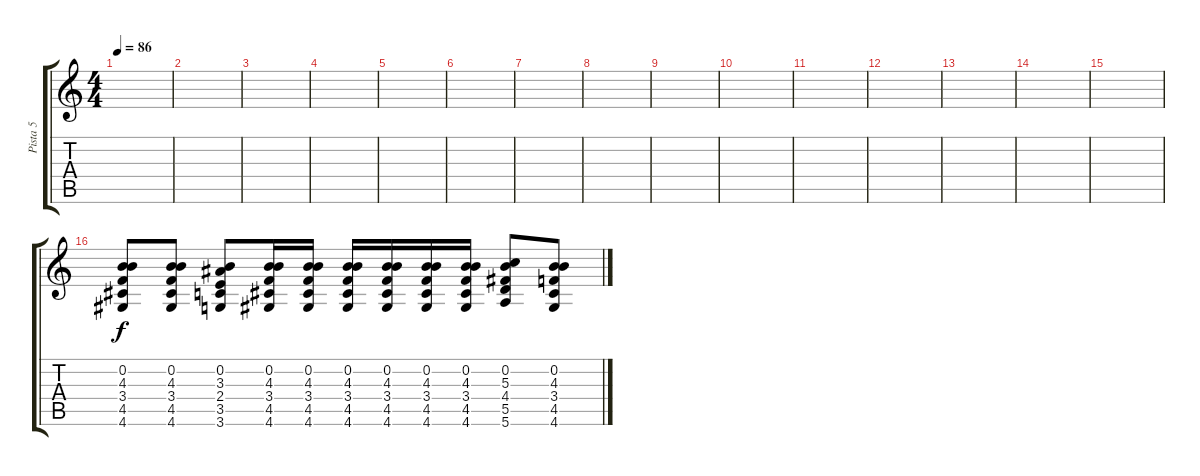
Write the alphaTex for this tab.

\track ("Pista 5" "Pista 5") {instrument distortionguitar}
\staff {score tabs}
\tuning (E4 B3 G3 D3 A2 E2) {hide}
\ts (4 4)
\tempo 86
\clef g2
\ks c
|
|
|
|
|
|
|
|
|
|
|
|
|
|
|
(0.2 4.3 3.4 4.5 4.6).8 (0.2 4.3 3.4 4.5 4.6).8 (0.2 3.3 2.4 3.5 3.6).8 (0.2 4.3 3.4 4.5 4.6).16 (0.2 4.3 3.4 4.5 4.6).16 (0.2 4.3 3.4 4.5 4.6).16 (0.2 4.3 3.4 4.5 4.6).16 (0.2 4.3 3.4 4.5 4.6).16 (0.2 4.3 3.4 4.5 4.6).16 (0.2 5.3 4.4 5.5 5.6).8 (0.2 4.3 3.4 4.5 4.6).8
